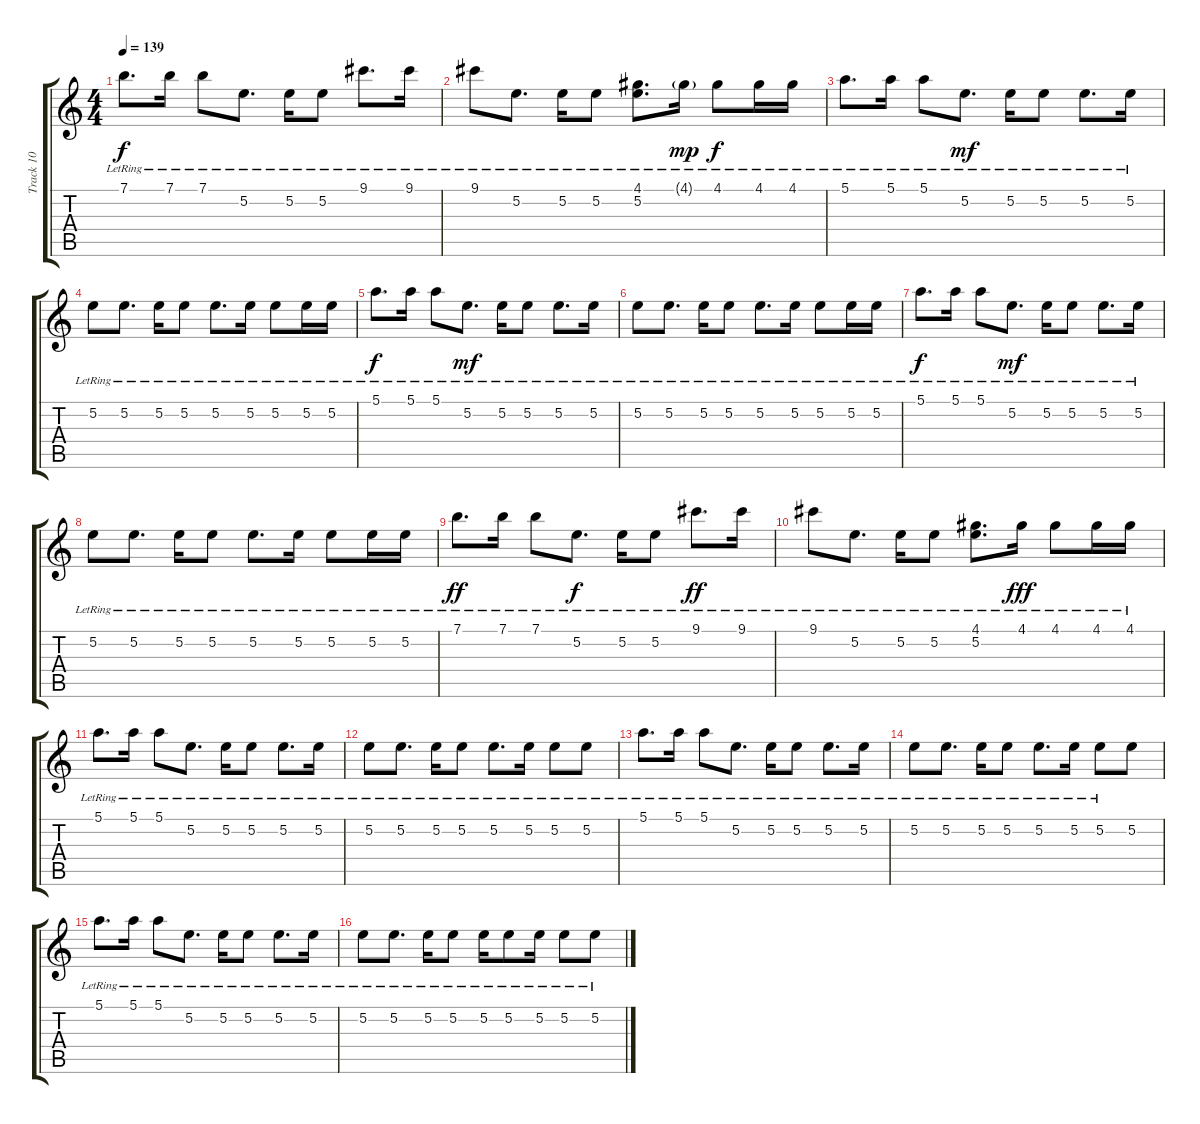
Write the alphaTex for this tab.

\track ("Track 10" "Track 10") {instrument electricguitarjazz}
\staff {score tabs}
\tuning (E4 B3 G3 D3 A2 E2) {hide}
\ts (4 4)
\tempo 139
\clef g2
\ks c
7.1{lr}.8{d dy f} 7.1{lr}.16 7.1{lr}.8 5.2{lr}.8{d} 5.2{lr}.16 5.2{lr}.8 9.1{lr}.8{d} 9.1{lr}.16 |
9.1{lr}.8 5.2{lr}.8{d} 5.2{lr}.16 5.2{lr}.8 (4.1{lr} 5.2{lr}).8{d} 4.1{g lr}.16{dy mp} 4.1{lr}.8{dy f} 4.1{lr}.16 4.1{lr}.16 |
5.1{lr}.8{d} 5.1{lr}.16 5.1{lr}.8 5.2{lr}.8{d dy mf} 5.2{lr}.16 5.2{lr}.8 5.2{lr}.8{d} 5.2{lr}.16 |
5.2{lr}.8 5.2{lr}.8{d} 5.2{lr}.16 5.2{lr}.8 5.2{lr}.8{d} 5.2{lr}.16 5.2{lr}.8 5.2{lr}.16 5.2{lr}.16 |
5.1{lr}.8{d dy f} 5.1{lr}.16 5.1{lr}.8 5.2{lr}.8{d dy mf} 5.2{lr}.16 5.2{lr}.8 5.2{lr}.8{d} 5.2{lr}.16 |
5.2{lr}.8 5.2{lr}.8{d} 5.2{lr}.16 5.2{lr}.8 5.2{lr}.8{d} 5.2{lr}.16 5.2{lr}.8 5.2{lr}.16 5.2{lr}.16 |
5.1{lr}.8{d dy f} 5.1{lr}.16 5.1{lr}.8 5.2{lr}.8{d dy mf} 5.2{lr}.16 5.2{lr}.8 5.2{lr}.8{d} 5.2{lr}.16 |
5.2{lr}.8 5.2{lr}.8{d} 5.2{lr}.16 5.2{lr}.8 5.2{lr}.8{d} 5.2{lr}.16 5.2{lr}.8 5.2{lr}.16 5.2{lr}.16 |
7.1{lr}.8{d dy ff} 7.1{lr}.16 7.1{lr}.8 5.2{lr}.8{d dy f} 5.2{lr}.16 5.2{lr}.8 9.1{lr}.8{d dy ff} 9.1{lr}.16 |
9.1{lr}.8 5.2{lr}.8{d} 5.2{lr}.16 5.2{lr}.8 (4.1{lr} 5.2{lr}).8{d} 4.1{lr}.16{dy fff} 4.1{lr}.8 4.1{lr}.16 4.1{lr}.16 |
5.1{lr}.8{d volume 16} 5.1{lr}.16 5.1{lr}.8 5.2{lr}.8{d} 5.2{lr}.16 5.2{lr}.8 5.2{lr}.8{d} 5.2{lr}.16 |
5.2{lr}.8 5.2{lr}.8{d} 5.2{lr}.16 5.2{lr}.8 5.2{lr}.8{d} 5.2{lr}.16 5.2{lr}.8 5.2{lr}.8 |
5.1{lr}.8{d} 5.1{lr}.16 5.1{lr}.8 5.2{lr}.8{d} 5.2{lr}.16 5.2{lr}.8 5.2{lr}.8{d} 5.2{lr}.16 |
5.2{lr}.8 5.2{lr}.8{d} 5.2{lr}.16 5.2{lr}.8 5.2{lr}.8{d} 5.2{lr}.16 5.2{lr}.8 5.2.8 |
5.1{lr}.8{d} 5.1{lr}.16 5.1{lr}.8 5.2{lr}.8{d} 5.2{lr}.16 5.2{lr}.8 5.2{lr}.8{d} 5.2{lr}.16 |
5.2{lr}.8 5.2{lr}.8{d} 5.2{lr}.16 5.2{lr}.8 5.2{lr}.16 5.2{lr}.8 5.2{lr}.16 5.2{lr}.8 5.2{lr}.8
